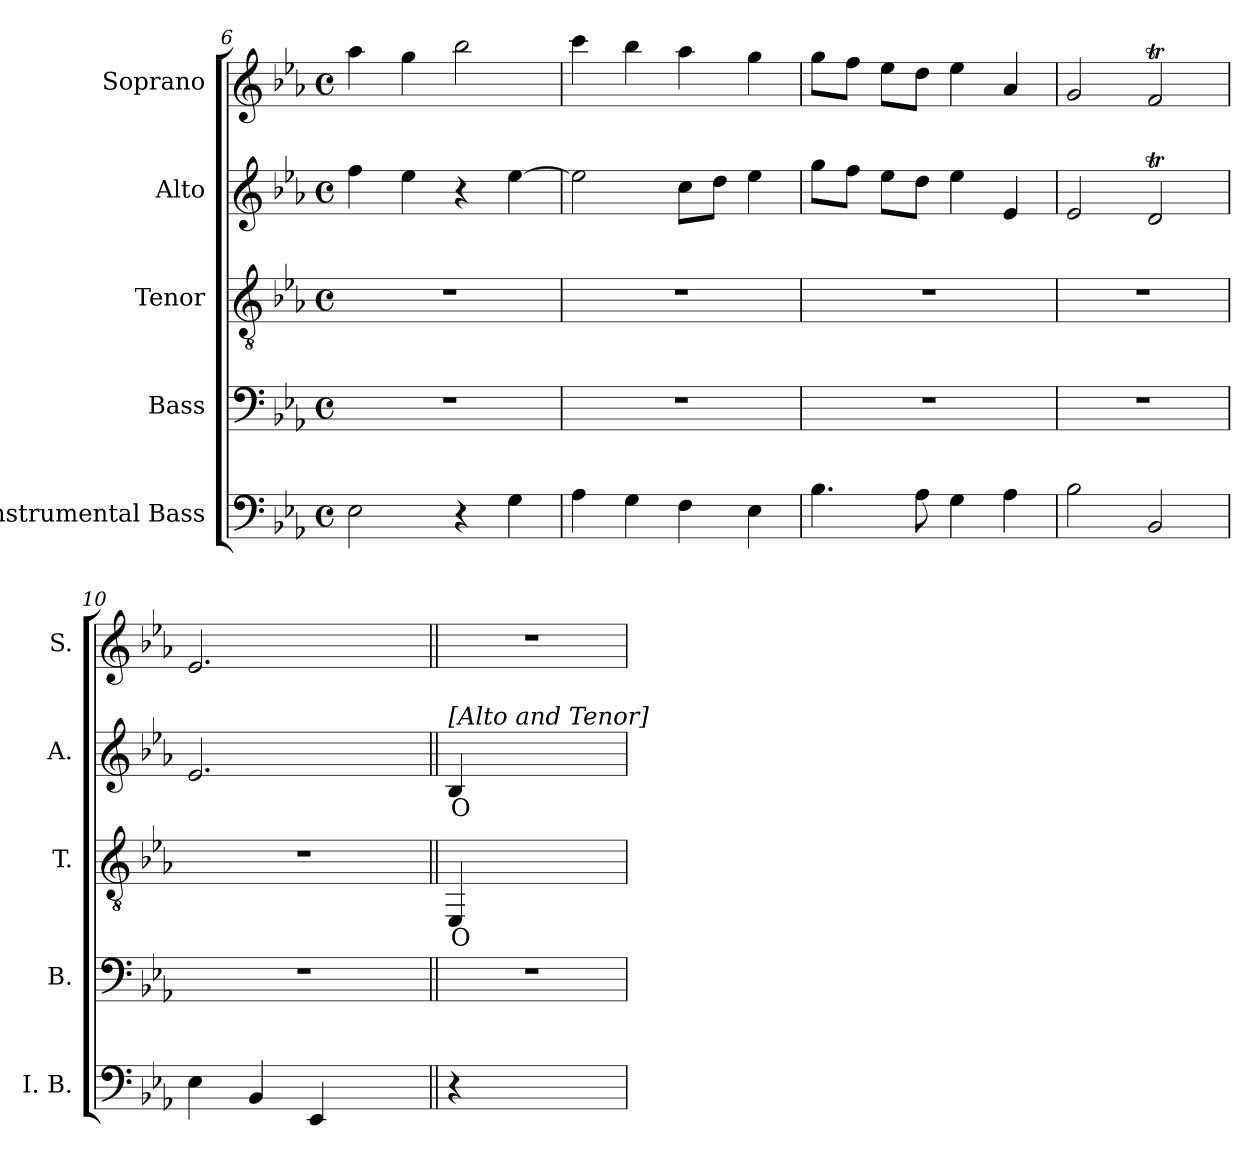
**kern	**kern	**kern	**text	**kern	**text	**kern
*part5	*part4	*part3	*part3	*part2	*part2	*part1
*staff5	*staff4	*staff3	*staff3	*staff2	*staff2	*staff1
*I"Instrumental Bass	*I"Bass	*I"Tenor	*	*I"Alto	*	*I"Soprano
*I'I. B.	*I'B.	*I'T.	*	*I'A.	*	*I'S.
!!LO:LB:g=z
*clefF4	*clefF4	*clefGv2	*	*clefG2	*	*clefG2
*k[b-e-a-]	*k[b-e-a-]	*k[b-e-a-]	*	*k[b-e-a-]	*	*k[b-e-a-]
*E-:	*E-:	*E-:	*	*E-:	*	*E-:
*M4/4	*M4/4	*M4/4	*	*M4/4	*	*M4/4
*met(c)	*met(c)	*met(c)	*	*met(c)	*	*met(c)
=6	=6	=6	=6	=6	=6	=6
2E-i\	1r	1r	.	4ffi\	.	4aa-i\
.	.	.	.	4ee-i\	.	4ggi\
4r	.	.	.	4r	.	2bb-i\
4Gi\	.	.	.	[4ee-i\	.	.
=7	=7	=7	=7	=7	=7	=7
4A-i\	1r	1r	.	2ee-i\]	.	4ccci\
4Gi\	.	.	.	.	.	4bb-i\
4Fi\	.	.	.	8cci\L	.	4aa-i\
.	.	.	.	8ddi\J	.	.
4E-i\	.	.	.	4ee-i\	.	4ggi\
=8	=8	=8	=8	=8	=8	=8
4.B-i\	1r	1r	.	8ggi\L	.	8ggi\L
.	.	.	.	8ffi\J	.	8ffi\J
.	.	.	.	8ee-i\L	.	8ee-i\L
8A-i\	.	.	.	8ddi\J	.	8ddi\J
4Gi\	.	.	.	4ee-i\	.	4ee-i\
4A-i\	.	.	.	4e-i/	.	4a-i/
=9	=9	=9	=9	=9	=9	=9
2B-i\	1r	1r	.	2e-i/	.	2gi/
2BB-i/	.	.	.	2dti/	.	2fTi/
=10	=10	=10	=10	=10	=10	=10
!	!LO:N:vis=1	!LO:N:vis=1	!	!	!	!
4E-i\	1r	1r	.	2.e-i/	.	2.e-i/
4BB-i/	.	.	.	.	.	.
4EE-i/	.	.	.	.	.	.
4ryy	.	.	.	4ryy	.	4ryy
!!LO:LB:g=z
=11||	=11||	=11||	=11||	=11||	=11||	=11||
!	!LO:N:vis=1	!	!	!	!	!
!	!	!	!LO:LY:b:color=#000000	!	!	!
!	!	!	!	!LO:TX:a:t=[Alto and Tenor]	!	!
!	!	!	!	!	!LO:LY:b:color=#000000	!LO:N:vis=1
4r	1r	4EE-i/	O	4B-i/	O	1r
2.ryy	.	2.ryy	.	2.ryy	.	.
=	=	=	=	=	=	=
*-	*-	*-	*-	*-	*-	*-
